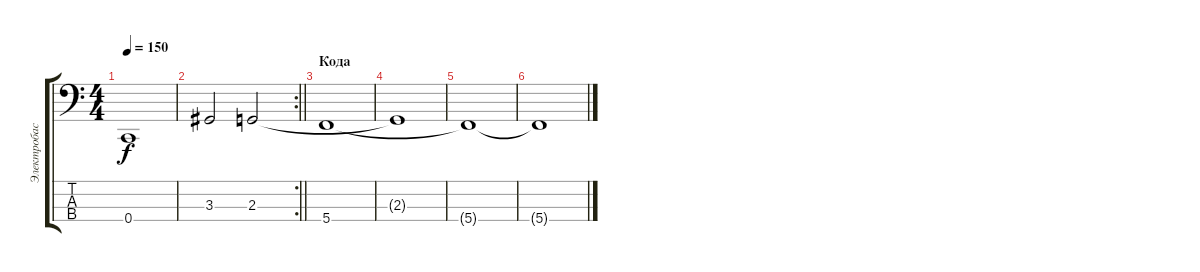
\track ("Электробасист" "Электробас") {instrument electricbasspick}
\staff {score tabs}
\tuning (Eb2 Bb1 F1 C1) {hide}
\ts (4 4)
\tempo 150
\clef f4
\ks c
0.4.1{dy f} |
\rc 2
\barLineRight lightlight
3.3.2 2.3.2 |
\section ("" "Кода")
5.4.1 |
2.3{t}.1 |
5.4{t}.1 |
5.4{t}.1
